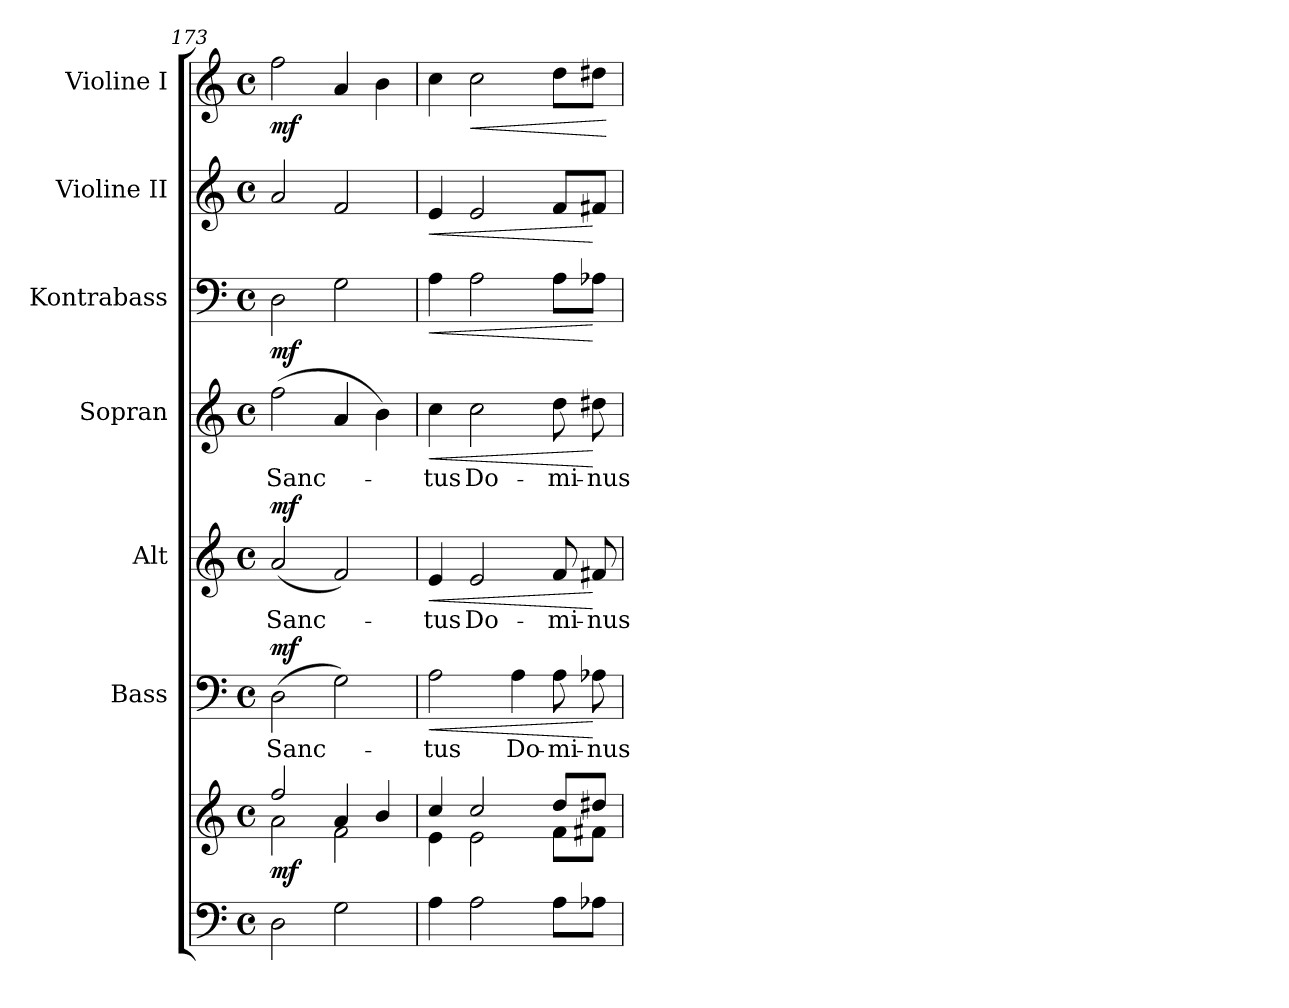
**kern	**kern	**dynam	**kern	**text	**dynam	**kern	**text	**dynam	**kern	**text	**dynam	**kern	**dynam	**kern	**dynam	**kern	**dynam
*part7	*part7	*part7	*part6	*part6	*part6	*part5	*part5	*part5	*part4	*part4	*part4	*part3	*part3	*part2	*part2	*part1	*part1
*staff8	*staff7	*staff7/8	*staff6	*staff6	*staff6	*staff5	*staff5	*staff5	*staff4	*staff4	*staff4	*staff3	*staff3	*staff2	*staff2	*staff1	*staff1
*	*	*	*I"Bass	*	*	*I"Alt	*	*	*I"Sopran	*	*	*I"Kontrabass	*	*I"Violine II	*	*I"Violine I	*
*	*	*	*I'B.	*	*	*I'A.	*	*	*I'S.	*	*	*I'Kb.	*	*I'Vl. II	*	*I'Vl. I	*
*clefF4	*clefG2	*	*clefF4	*	*	*clefG2	*	*	*clefG2	*	*	*clefF4	*	*clefG2	*	*clefG2	*
*	*	*	*	*	*	*	*	*	*	*	*	*ITrd7c12	*	*	*	*	*
*k[]	*k[]	*	*k[]	*	*	*k[]	*	*	*k[]	*	*	*k[]	*	*k[]	*	*k[]	*
*C:	*C:	*	*C:	*	*	*C:	*	*	*C:	*	*	*C:	*	*C:	*	*C:	*
*M4/4	*M4/4	*	*M4/4	*	*	*M4/4	*	*	*M4/4	*	*	*M4/4	*	*M4/4	*	*M4/4	*
*met(c)	*met(c)	*	*met(c)	*	*	*met(c)	*	*	*met(c)	*	*	*met(c)	*	*met(c)	*	*met(c)	*
=173	=173	=173	=173	=173	=173	=173	=173	=173	=173	=173	=173	=173	=173	=173	=173	=173	=173
*	*^	*	*	*	*	*	*	*	*	*	*	*	*	*	*	*	*
!	!	!	!LO:DY:b	!	!LO:LY:b	!LO:DY:a	!	!LO:LY:b	!LO:DY:a	!	!LO:LY:b	!LO:DY:a	!	!	!	!	!	!LO:DY:b
2D\	2ff/	2a\	mf	(>2D\	Sanc-	mf	(<2a/	Sanc-	mf	(>2ff\	Sanc-	mf	2DD\	.	2a/	.	2ff\	mf
2G\	4a/	2f\	.	2G\)	.	.	2f/)	.	.	4a/	.	.	2GG\	.	2f/	.	4a/	.
.	4b/	.	.	.	.	.	.	.	.	4b\)	.	.	.	.	.	.	4b\	.
=174	=174	=174	=174	=174	=174	=174	=174	=174	=174	=174	=174	=174	=174	=174	=174	=174	=174	=174
!	!	!	!	!	!LO:LY:b	!LO:HP:b	!	!LO:LY:b	!LO:HP:b	!	!LO:LY:b	!LO:HP:b	!	!LO:HP:b	!	!LO:HP:b	!	!
4A\	4cc/	4e\	.	2A\	-tus	<	4e/	-tus	<	4cc\	-tus	<	4AA\	<	4e/	<	4cc\	.
!	!	!	!	!	!	!	!	!LO:LY:b	!	!	!LO:LY:b	!	!	!	!	!	!	!LO:HP:b
2A\	2cc/	2e\	.	.	.	.	2e/	Do-	.	2cc\	Do-	.	2AA\	.	2e/	.	2cc\	<
!	!	!	!	!	!LO:LY:b	!	!	!	!	!	!	!	!	!	!	!	!	!
.	.	.	.	4A\	Do-	.	.	.	.	.	.	.	.	.	.	.	.	.
!	!	!	!	!	!LO:LY:b	!	!	!LO:LY:b	!	!	!LO:LY:b	!	!	!	!	!	!	!
8A\L	8dd/L	8f\L	.	8A\	-mi-	.	8f/	-mi-	.	8dd\	-mi-	.	8AA\L	.	8f/L	.	8dd\L	.
!	!	!	!	!	!LO:LY:b	!	!	!LO:LY:b	!	!	!LO:LY:b	!	!	!	!	!	!	!
8A-X\J	8dd#X/J	8f#X\J	.	8A-X\	-nus	[	8f#X/	-nus	[	8dd#X\	-nus	[	8AA-X\J	[	8f#X/J	[	8dd#X\J	.
*	*v	*v	*	*	*	*	*	*	*	*	*	*	*	*	*	*	*	*
.	.	.	.	.	.	.	.	.	.	.	.	.	.	.	.	.	[
=	=	=	=	=	=	=	=	=	=	=	=	=	=	=	=	=	=
*-	*-	*-	*-	*-	*-	*-	*-	*-	*-	*-	*-	*-	*-	*-	*-	*-	*-
